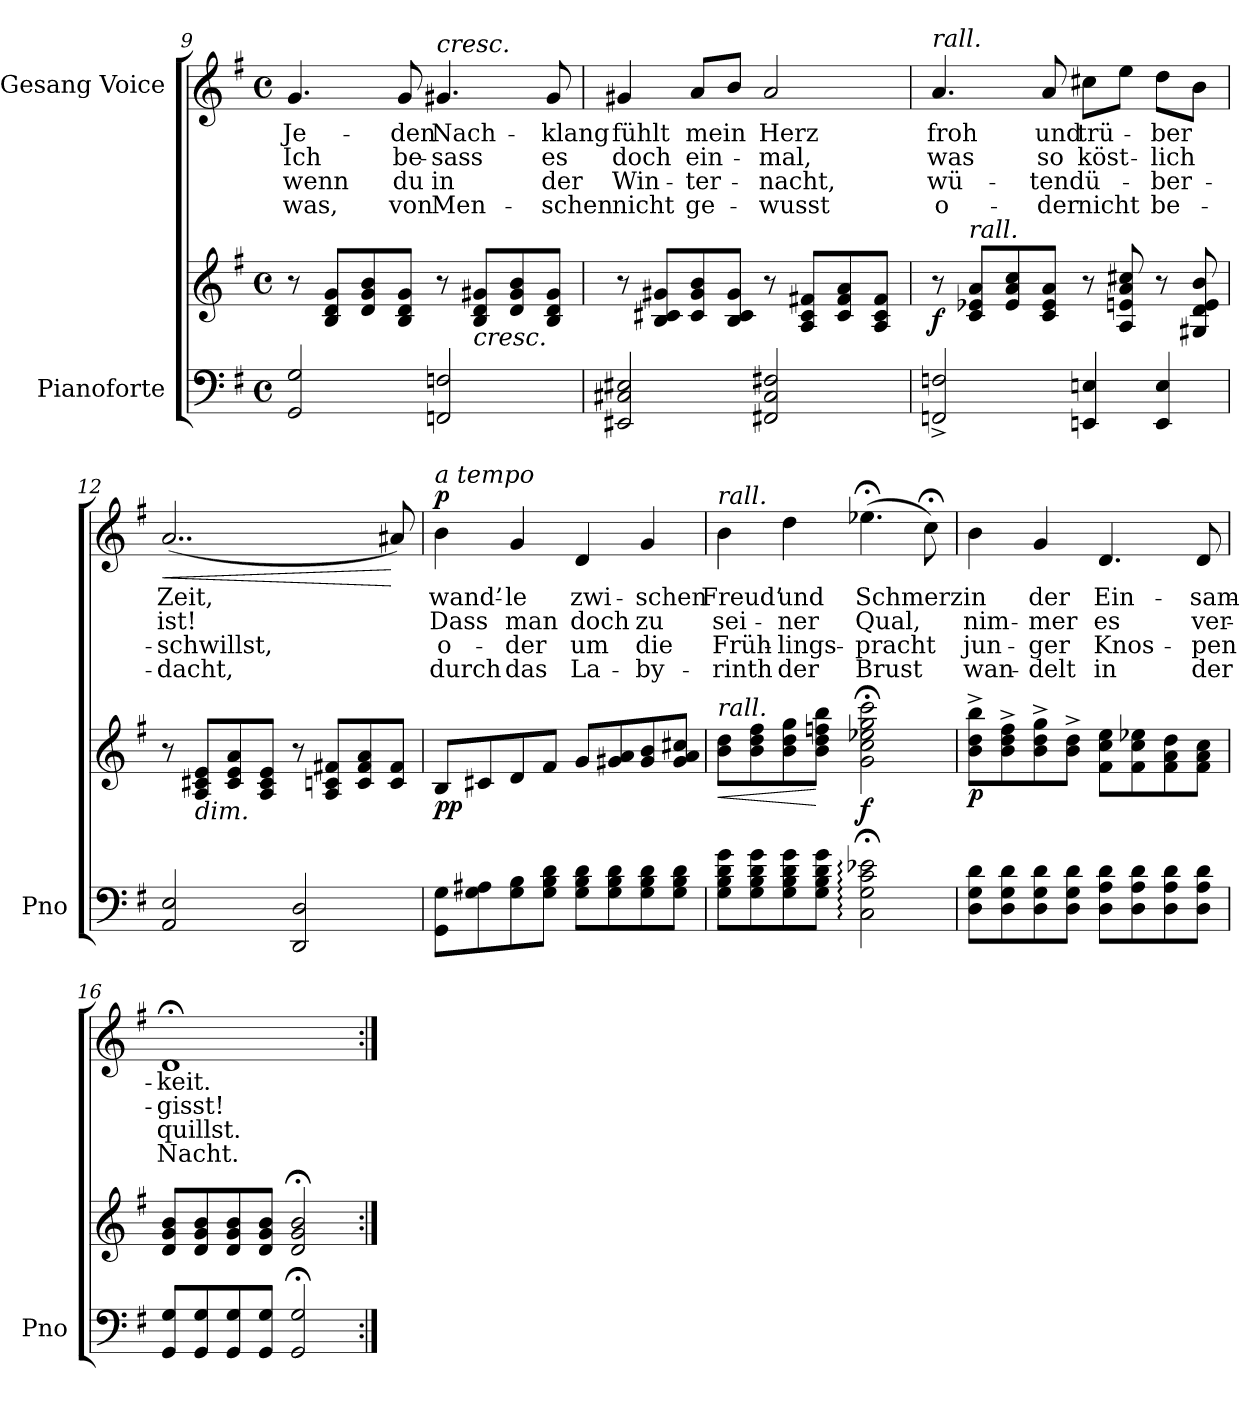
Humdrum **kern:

**kern	**kern	**dynam	**kern	**text	**text	**text	**text	**dynam
*part2	*part2	*part2	*part1	*part1	*part1	*part1	*part1	*part1
*staff3	*staff2	*staff2/3	*staff1	*staff1	*staff1	*staff1	*staff1	*staff1
*I"Pianoforte	*	*	*I"Gesang Voice	*	*	*	*	*
*I'Pno	*	*	*	*	*	*	*	*
!!LO:PB:g=z
*clefF4	*clefG2	*	*clefG2	*	*	*	*	*
*k[f#]	*k[f#]	*	*k[f#]	*	*	*	*	*
*M4/4	*M4/4	*	*M4/4	*	*	*	*	*
*met(c)	*met(c)	*	*met(c)	*	*	*	*	*
=9	=9	=9	=9	=9	=9	=9	=9	=9
!	!	!	!	!LO:LY:b	!LO:LY:b	!LO:LY:b	!LO:LY:b	!
2GG/ 2G/	8r	.	4.g/	Je-	Ich	wenn	was,	.
.	8B/ 8d/ 8g/L	.	.	.	.	.	.	.
.	8d/ 8g/ 8b/	.	.	.	.	.	.	.
!	!	!	!	!LO:LY:b	!LO:LY:b	!LO:LY:b	!LO:LY:b	!
.	8B/ 8d/ 8g/J	.	8g/	-den	be-	du	von	.
!	!	!	!LO:TX:a:i:t=cresc.	!	!	!	!	!
!	!	!	!	!LO:LY:b	!LO:LY:b	!LO:LY:b	!LO:LY:b	!
2FFn/ 2Fn/	8r	.	4.g#X/	Nach-	-sass	in	Men-	.
!	!LO:TX:b:i:t=cresc.	!	!	!	!	!	!	!
.	8B/ 8d/ 8g#X/L	.	.	.	.	.	.	.
.	8d/ 8g#/ 8b/	.	.	.	.	.	.	.
!	!	!	!	!LO:LY:b	!LO:LY:b	!LO:LY:b	!LO:LY:b	!
.	8B/ 8d/ 8g#/J	.	8g#/	-klang	es	der	-schen	.
=10	=10	=10	=10	=10	=10	=10	=10	=10
!	!	!	!	!LO:LY:b	!LO:LY:b	!LO:LY:b	!LO:LY:b	!
2EE#X/ 2C#X/ 2E#X/	8r	.	4g#X/	fühlt	doch	Win-	nicht	.
.	8B/ 8c#X/ 8g#X/L	.	.	.	.	.	.	.
!	!	!	!	!LO:LY:b	!LO:LY:b	!LO:LY:b	!LO:LY:b	!
.	8c#/ 8g#/ 8b/	.	8a/L	mein	ein-	-ter-	ge-	.
.	8B/ 8c#/ 8g#/J	.	8b/J	.	.	.	.	.
!	!	!	!	!LO:LY:b	!LO:LY:b	!LO:LY:b	!LO:LY:b	!
2FF#X/ 2C#/ 2F#X/	8r	.	2a/	Herz	-mal,	-nacht,	-wusst	.
.	8A/ 8c#/ 8f#X/L	.	.	.	.	.	.	.
.	8c#/ 8f#/ 8a/	.	.	.	.	.	.	.
.	8A/ 8c#/ 8f#/J	.	.	.	.	.	.	.
!!LO:LB:g=z
=11	=11	=11	=11	=11	=11	=11	=11	=11
!	!	!	!LO:TX:a:i:t=rall.	!	!	!	!	!
!	!	!LO:DY:b	!	!LO:LY:b	!LO:LY:b	!LO:LY:b	!LO:LY:b	!
2FFn/^ 2Fn/^	8r	f	4.a/	froh	was	wü-	o-	.
!	!LO:TX:a:i:t=rall.	!	!	!	!	!	!	!
.	8c/ 8e-X/ 8a/L	.	.	.	.	.	.	.
.	8e-/ 8a/ 8cc/	.	.	.	.	.	.	.
!	!	!	!	!LO:LY:b	!LO:LY:b	!LO:LY:b	!LO:LY:b	!
.	8c/ 8e-/ 8a/J	.	8a/	und	so	-tend	-der	.
!	!	!	!	!LO:LY:b	!LO:LY:b	!LO:LY:b	!LO:LY:b	!
4EEn/ 4En/	8r	.	8cc#X\L	trü-	köst-	ü-	nicht	.
.	8A/ 8en/ 8a/ 8cc#X/	.	8ee\J	.	.	.	.	.
!	!	!	!	!LO:LY:b	!LO:LY:b	!LO:LY:b	!LO:LY:b	!
4EE/ 4E/	8r	.	8dd\L	-ber	-lich	-ber-	be-	.
.	8G#X/ 8d/ 8e/ 8b/	.	8b\J	.	.	.	.	.
=12	=12	=12	=12	=12	=12	=12	=12	=12
!	!	!	!	!LO:LY:b	!LO:LY:b	!LO:LY:b	!LO:LY:b	!LO:HP:b
2AA/ 2E/	8r	.	(>2..a/	Zeit,	ist!	-schwillst,	-dacht,	<
!	!LO:TX:b:i:t=dim.	!	!	!	!	!	!	!
.	8A/ 8c#X/ 8e/L	.	.	.	.	.	.	.
.	8c#/ 8e/ 8a/	.	.	.	.	.	.	.
.	8A/ 8c#/ 8e/J	.	.	.	.	.	.	.
2DD/ 2D/	8r	.	.	.	.	.	.	.
.	8A/ 8cn/ 8f#X/L	.	.	.	.	.	.	.
.	8c/ 8f#/ 8a/	.	.	.	.	.	.	.
.	8c/ 8f#/J	.	8a#X/)	.	.	.	.	[
=13	=13	=13	=13	=13	=13	=13	=13	=13
!	!	!	!LO:TX:a:i:t=a tempo	!	!	!	!	!
!	!	!LO:DY:b	!	!LO:LY:b	!LO:LY:b	!LO:LY:b	!LO:LY:b	!LO:DY:a
8GG\ 8G\L	8B/L	pp	4b\	wand’-	Dass	o-	durch	p
8G\ 8A#X\	8c#X/	.	.	.	.	.	.	.
!	!	!	!	!LO:LY:b	!LO:LY:b	!LO:LY:b	!LO:LY:b	!
8G\ 8B\	8d/	.	4g/	-le	man	-der	das	.
8G\ 8B\ 8d\J	8f#/J	.	.	.	.	.	.	.
!	!	!	!	!LO:LY:b	!LO:LY:b	!LO:LY:b	!LO:LY:b	!
8G\ 8B\ 8d\L	8g/L	.	4d/	zwi-	doch	um	La-	.
8G\ 8B\ 8d\	8g#X/ 8a/	.	.	.	.	.	.	.
!	!	!	!	!LO:LY:b	!LO:LY:b	!LO:LY:b	!LO:LY:b	!
8G\ 8B\ 8d\	8g#/ 8b/	.	4g/	-schen	zu	die	-by-	.
8G\ 8B\ 8d\J	8g#/ 8a/ 8cc#X/J	.	.	.	.	.	.	.
!!LO:LB:g=z
=14	=14	=14	=14	=14	=14	=14	=14	=14
!	!	!	!LO:TX:a:i:t=rall.	!	!	!	!	!
!	!LO:TX:a:i:t=rall.	!	!	!	!	!	!	!
!	!	!LO:HP:b	!	!LO:LY:b	!LO:LY:b	!LO:LY:b	!LO:LY:b	!
8G\ 8B\ 8d\ 8g\L	8b\ 8dd\L	<	4b\	Freud’	sei-	Früh-	-rinth	.
8G\ 8B\ 8d\ 8g\	8b\ 8dd\ 8ff#\	.	.	.	.	.	.	.
!	!	!	!	!LO:LY:b	!LO:LY:b	!LO:LY:b	!LO:LY:b	!
8G\ 8B\ 8d\ 8g\	8b\ 8dd\ 8gg\	.	4dd\	und	-ner	-lings-	der	.
8G\ 8B\ 8d\ 8g\J	8b\ 8dd\ 8ffn\ 8bb\J	[	.	.	.	.	.	.
!	!	!LO:DY:b	!	!LO:LY:b	!LO:LY:b	!LO:LY:b	!LO:LY:b	!
2C\:; 2G\:; 2c\:; 2e-X\:;	2g\;< 2cc\;< 2ee-X\;< 2gg\;< 2ccc\;<	f	(4.ee-X;<\	Schmerz	Qual,	-pracht	Brust	.
.	.	.	8cc;<\)	.	.	.	.	.
=15	=15	=15	=15	=15	=15	=15	=15	=15
!	!	!LO:DY:b	!	!LO:LY:b	!LO:LY:b	!LO:LY:b	!LO:LY:b	!
8D\ 8G\ 8d\L	8b\^ 8dd\^ 8bb\^L	p	4b\	in	nim-	jun-	wan-	.
8D\ 8G\ 8d\	8b\^ 8dd\^ 8ff#\^	.	.	.	.	.	.	.
!	!	!	!	!LO:LY:b	!LO:LY:b	!LO:LY:b	!LO:LY:b	!
8D\ 8G\ 8d\	8b\^ 8dd\^ 8gg\^	.	4g/	der	-mer	-ger	-delt	.
8D\ 8G\ 8d\J	8b\^ 8dd\^J	.	.	.	.	.	.	.
!	!	!	!	!LO:LY:b	!LO:LY:b	!LO:LY:b	!LO:LY:b	!
8D\ 8A\ 8d\L	8f#\ 8cc\ 8ee\L	.	4.d/	Ein-	es	Knos-	in	.
8D\ 8A\ 8d\	8f#\ 8cc\ 8ee-X\	.	.	.	.	.	.	.
8D\ 8A\ 8d\	8f#\ 8a\ 8dd\	.	.	.	.	.	.	.
!	!	!	!	!LO:LY:b	!LO:LY:b	!LO:LY:b	!LO:LY:b	!
8D\ 8A\ 8d\J	8f#\ 8a\ 8cc\J	.	8d/	-sam-	ver-	-pen	der	.
=16	=16	=16	=16	=16	=16	=16	=16	=16
!	!	!	!	!LO:LY:b	!LO:LY:b	!LO:LY:b	!LO:LY:b	!
8GG/ 8G/L	8d/ 8g/ 8b/L	.	1d;<	-keit.	-gisst!	quillst.	Nacht.	.
8GG/ 8G/	8d/ 8g/ 8b/	.	.	.	.	.	.	.
8GG/ 8G/	8d/ 8g/ 8b/	.	.	.	.	.	.	.
8GG/ 8G/J	8d/ 8g/ 8b/J	.	.	.	.	.	.	.
2GG/; 2G/;	2d/;< 2g/;< 2b/;<	.	.	.	.	.	.	.
=:|!	=:|!	=:|!	=:|!	=:|!	=:|!	=:|!	=:|!	=:|!
*-	*-	*-	*-	*-	*-	*-	*-	*-
